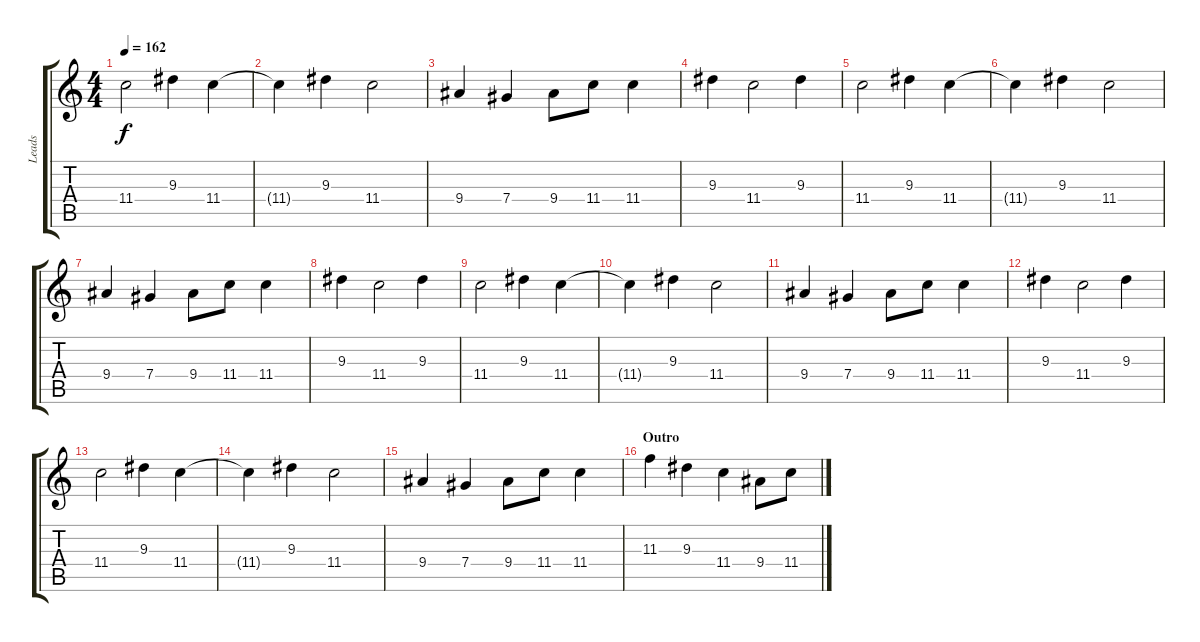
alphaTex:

\track ("Leads" "Leads") {instrument acousticguitarsteel}
\staff {score tabs}
\tuning (Eb4 Bb3 Gb3 Db3 Ab2 Eb2) {hide}
\ts (4 4)
\tempo 162
\clef g2
\ks c
11.4.2{dy f} 9.3.4 11.4.4 |
11.4{t}.4 9.3.4 11.4.2 |
9.4.4 7.4.4 9.4.8 11.4.8 11.4.4 |
9.3.4 11.4.2 9.3.4 |
11.4.2 9.3.4 11.4.4 |
11.4{t}.4 9.3.4 11.4.2 |
9.4.4 7.4.4 9.4.8 11.4.8 11.4.4 |
9.3.4 11.4.2 9.3.4 |
11.4.2 9.3.4 11.4.4 |
11.4{t}.4 9.3.4 11.4.2 |
9.4.4 7.4.4 9.4.8 11.4.8 11.4.4 |
9.3.4 11.4.2 9.3.4 |
11.4.2 9.3.4 11.4.4 |
11.4{t}.4 9.3.4 11.4.2 |
9.4.4 7.4.4 9.4.8 11.4.8 11.4.4 |
\section ("" "Outro")
11.3.4 9.3.4 11.4.4 9.4.8 11.4.8
